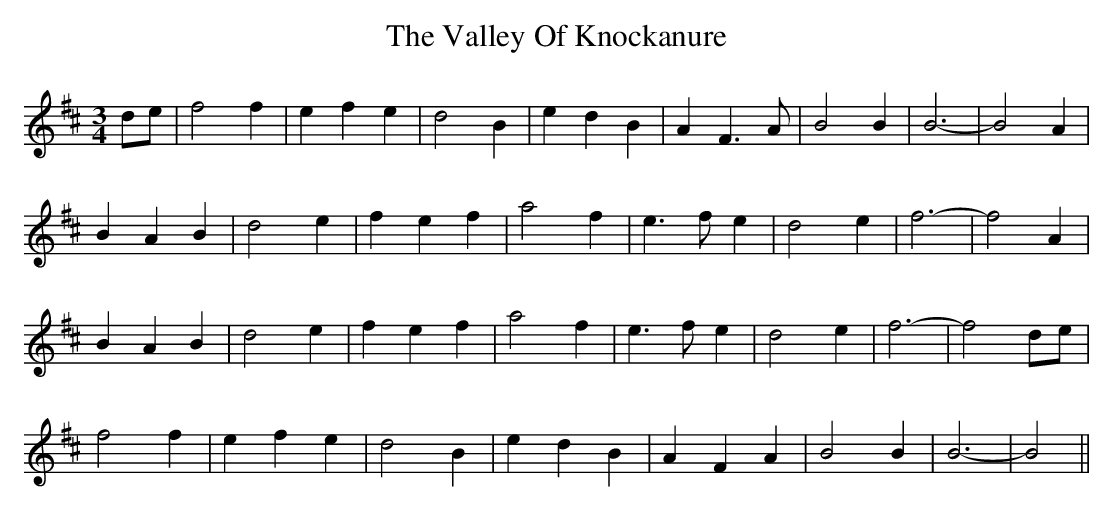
X:1
T: The Valley Of Knockanure
M: 3/4
L: 1/8
K: Bmin
de|f4 f2|e2 f2 e2|d4 B2|e2 d2 B2|A2 F3 A|B4 B2|B6-|B4 A2|
B2 A2 B2|d4 e2|f2 e2 f2|a4 f2|e3 f e2|d4 e2|f6-|f4 A2|
B2 A2 B2|d4 e2|f2 e2 f2|a4 f2|e3 f e2|d4 e2|f6-|f4 de|
f4 f2|e2 f2 e2|d4 B2|e2 d2 B2|A2 F2 A2|B4 B2|B6-|B4||
